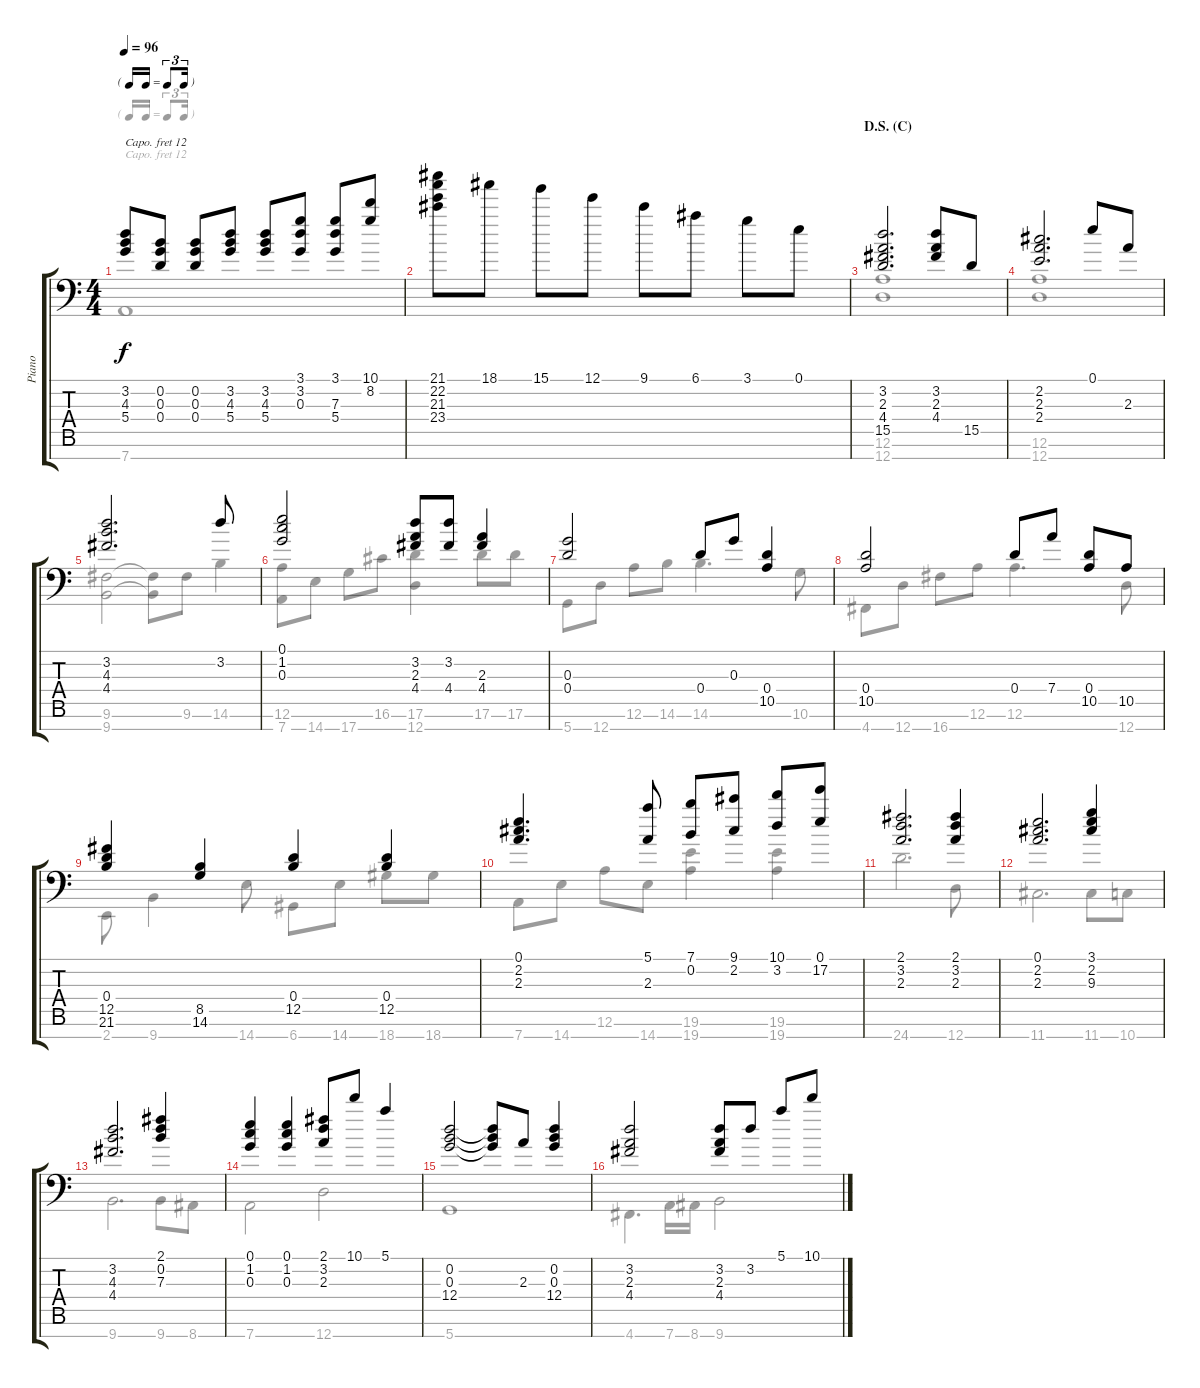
\track ("Piano" "Piano") {instrument brightacousticpiano}
\staff {score tabs}
\capo 12
\tuning (E4 B3 G3 D3 B1 A1 D1) {hide}
\voice
\ts (4 4)
\tf triplet16th
\tempo 96
\clef f4
\ks c
(3.2 4.3 5.4).8{dy f} (0.2 0.3 0.4).8 (0.2 0.3 0.4).8 (3.2 4.3 5.4).8 (3.2 4.3 5.4).8 (3.1 3.2 0.3).8 (3.1 7.3 5.4).8 (10.1 8.2).8 |
(21.1 22.2 21.3 23.4).8 18.1.8 15.1.8 12.1.8 9.1.8 6.1.8 3.1.8 0.1.8 |
\section ("" "D.S. (C)")
(3.2 2.3 4.4 15.5).2{d} (3.2 2.3 4.4).8 15.5.8 |
(2.2 2.3 2.4).2{d} 0.1.8 2.3.8 |
(3.2 4.3 4.4).2{d} 3.2.8 |
(0.1 1.2 0.3).2 (3.2 2.3 4.4).8 (3.2 4.4).8 (2.3 4.4).4 |
(0.3 0.4).2 0.4.8 0.3.8 (0.4 10.5).4 |
(0.4 10.5).2 0.4.8 7.4.8 (0.4 10.5).8 10.5.8 |
(0.4 12.5 21.6).4 (8.5 14.6).4 (0.4 12.5).4 (0.4 12.5).4 |
(0.1 2.2 2.3).4{d} (5.1 2.3).8 (7.1 0.2).8 (9.1 2.2).8 (10.1 3.2).8 (0.1 17.2).8 |
(2.1 3.2 2.3).2{d} (2.1 3.2 2.3).4 |
(0.1 2.2 2.3).2{d} (3.1 2.2 9.3).4 |
(3.2 4.3 4.4).2{d} (2.1 0.2 7.3).4 |
(0.1 1.2 0.3).4 (0.1 1.2 0.3).4 (2.1 3.2 2.3).8 10.1.8 5.1.4 |
(0.2 0.3 12.4).2 (0.2{t} 0.3{t} 12.4{t}).8 2.3.8 (0.2 0.3 12.4).4 |
(3.2 2.3 4.4).2 (3.2 2.3 4.4).8 3.2.8 5.1.8 10.1.8
\voice
\clef f4
\ottava regular
\simile none
\ks c
7.7.1{dy f} |
|
(12.6 12.7).1 |
(12.6 12.7).1 |
(9.6 9.7).2 (9.6{t} 9.7{t}).8 9.6.8 14.6.4 |
(12.6 7.7).8 14.7.8 17.7.8 16.6.8 (17.6 12.7).4 17.6.8 17.6.8 |
5.7.8 12.7.8 12.6.8 14.6.8 14.6.4{d} 10.6.8 |
4.7.8 12.7.8 16.7.8 12.6.8 12.6.4{d} 12.7.8 |
2.7.8 9.7.4 14.7.8 6.7.8 14.7.8 18.7.8 18.7.8 |
7.7.8 14.7.8 12.6.8 14.7.8 (19.6 19.7).4 (19.6 19.7).4 |
24.7.2{d} 12.7.8 |
11.7.2{d} 11.7.8 10.7.8 |
9.7.2{d} 9.7.8 8.7.8 |
7.7.2 12.7.2 |
5.7.1 |
4.7.4{d} 7.7.16 8.7.16 9.7.2
